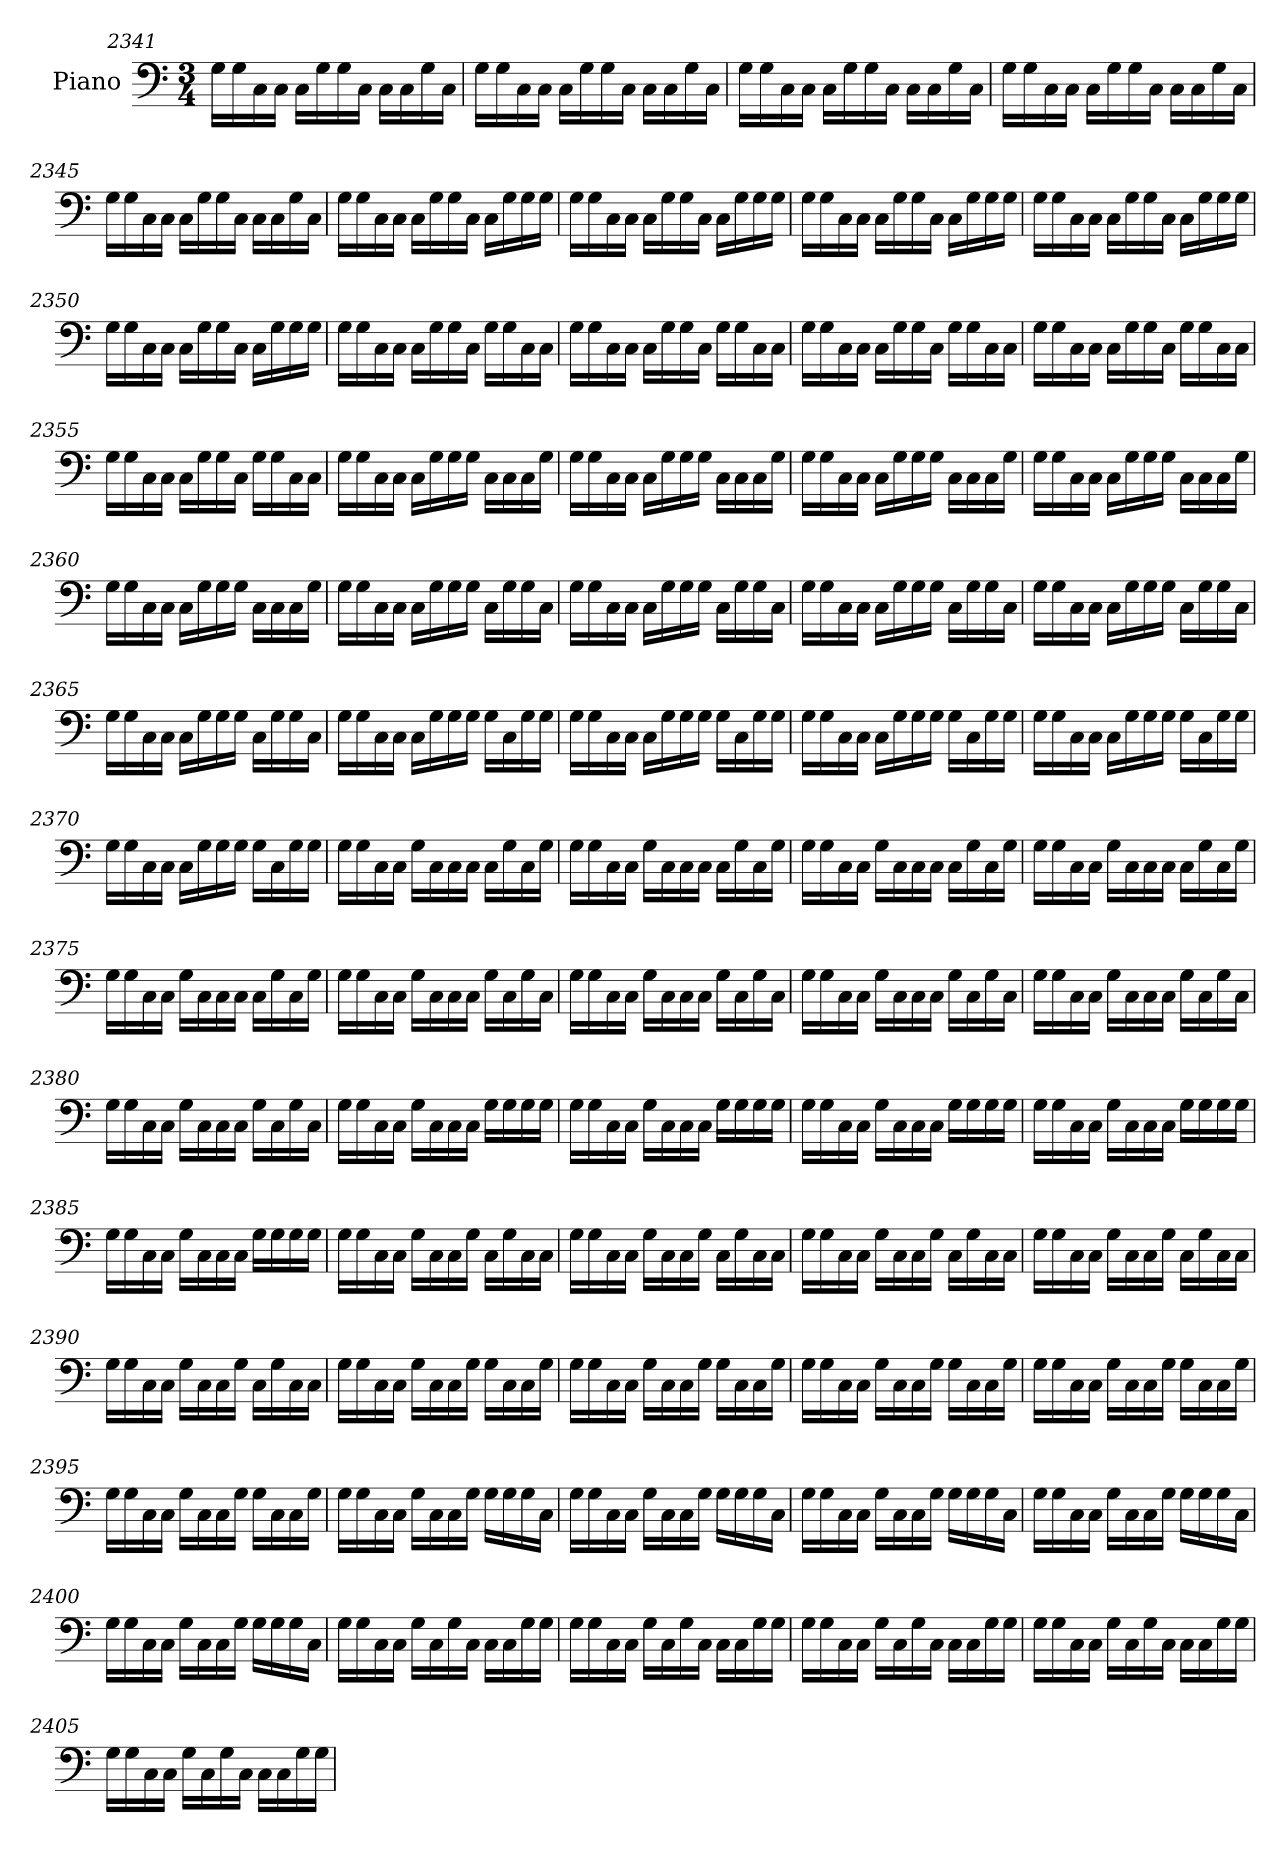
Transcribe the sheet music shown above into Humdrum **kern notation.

**kern
*part1
*staff1
*I"Piano
*I'Pno.
!!LO:LB:g=z
*clefF4
*k[]
*M3/4
=2341
16G\LL
16G\
16C\
16C\JJ
16C\LL
16G\
16G\
16C\JJ
16C\LL
16C\
16G\
16C\JJ
=2342
16G\LL
16G\
16C\
16C\JJ
16C\LL
16G\
16G\
16C\JJ
16C\LL
16C\
16G\
16C\JJ
=2343
16G\LL
16G\
16C\
16C\JJ
16C\LL
16G\
16G\
16C\JJ
16C\LL
16C\
16G\
16C\JJ
!!LO:LB:g=z
=2344
16G\LL
16G\
16C\
16C\JJ
16C\LL
16G\
16G\
16C\JJ
16C\LL
16C\
16G\
16C\JJ
=2345
16G\LL
16G\
16C\
16C\JJ
16C\LL
16G\
16G\
16C\JJ
16C\LL
16C\
16G\
16C\JJ
=2346
16G\LL
16G\
16C\
16C\JJ
16C\LL
16G\
16G\
16C\JJ
16C\LL
16G\
16G\
16G\JJ
!!LO:LB:g=z
=2347
16G\LL
16G\
16C\
16C\JJ
16C\LL
16G\
16G\
16C\JJ
16C\LL
16G\
16G\
16G\JJ
=2348
16G\LL
16G\
16C\
16C\JJ
16C\LL
16G\
16G\
16C\JJ
16C\LL
16G\
16G\
16G\JJ
=2349
16G\LL
16G\
16C\
16C\JJ
16C\LL
16G\
16G\
16C\JJ
16C\LL
16G\
16G\
16G\JJ
!!LO:PB:g=z
=2350
16G\LL
16G\
16C\
16C\JJ
16C\LL
16G\
16G\
16C\JJ
16C\LL
16G\
16G\
16G\JJ
=2351
16G\LL
16G\
16C\
16C\JJ
16C\LL
16G\
16G\
16C\JJ
16G\LL
16G\
16C\
16C\JJ
=2352
16G\LL
16G\
16C\
16C\JJ
16C\LL
16G\
16G\
16C\JJ
16G\LL
16G\
16C\
16C\JJ
!!LO:LB:g=z
=2353
16G\LL
16G\
16C\
16C\JJ
16C\LL
16G\
16G\
16C\JJ
16G\LL
16G\
16C\
16C\JJ
=2354
16G\LL
16G\
16C\
16C\JJ
16C\LL
16G\
16G\
16C\JJ
16G\LL
16G\
16C\
16C\JJ
=2355
16G\LL
16G\
16C\
16C\JJ
16C\LL
16G\
16G\
16C\JJ
16G\LL
16G\
16C\
16C\JJ
!!LO:LB:g=z
=2356
16G\LL
16G\
16C\
16C\JJ
16C\LL
16G\
16G\
16G\JJ
16C\LL
16C\
16C\
16G\JJ
=2357
16G\LL
16G\
16C\
16C\JJ
16C\LL
16G\
16G\
16G\JJ
16C\LL
16C\
16C\
16G\JJ
=2358
16G\LL
16G\
16C\
16C\JJ
16C\LL
16G\
16G\
16G\JJ
16C\LL
16C\
16C\
16G\JJ
!!LO:LB:g=z
=2359
16G\LL
16G\
16C\
16C\JJ
16C\LL
16G\
16G\
16G\JJ
16C\LL
16C\
16C\
16G\JJ
=2360
16G\LL
16G\
16C\
16C\JJ
16C\LL
16G\
16G\
16G\JJ
16C\LL
16C\
16C\
16G\JJ
=2361
16G\LL
16G\
16C\
16C\JJ
16C\LL
16G\
16G\
16G\JJ
16C\LL
16G\
16G\
16C\JJ
!!LO:LB:g=z
=2362
16G\LL
16G\
16C\
16C\JJ
16C\LL
16G\
16G\
16G\JJ
16C\LL
16G\
16G\
16C\JJ
=2363
16G\LL
16G\
16C\
16C\JJ
16C\LL
16G\
16G\
16G\JJ
16C\LL
16G\
16G\
16C\JJ
=2364
16G\LL
16G\
16C\
16C\JJ
16C\LL
16G\
16G\
16G\JJ
16C\LL
16G\
16G\
16C\JJ
!!LO:LB:g=z
=2365
16G\LL
16G\
16C\
16C\JJ
16C\LL
16G\
16G\
16G\JJ
16C\LL
16G\
16G\
16C\JJ
=2366
16G\LL
16G\
16C\
16C\JJ
16C\LL
16G\
16G\
16G\JJ
16G\LL
16C\
16G\
16G\JJ
=2367
16G\LL
16G\
16C\
16C\JJ
16C\LL
16G\
16G\
16G\JJ
16G\LL
16C\
16G\
16G\JJ
!!LO:LB:g=z
=2368
16G\LL
16G\
16C\
16C\JJ
16C\LL
16G\
16G\
16G\JJ
16G\LL
16C\
16G\
16G\JJ
=2369
16G\LL
16G\
16C\
16C\JJ
16C\LL
16G\
16G\
16G\JJ
16G\LL
16C\
16G\
16G\JJ
=2370
16G\LL
16G\
16C\
16C\JJ
16C\LL
16G\
16G\
16G\JJ
16G\LL
16C\
16G\
16G\JJ
!!LO:LB:g=z
=2371
16G\LL
16G\
16C\
16C\JJ
16G\LL
16C\
16C\
16C\JJ
16C\LL
16G\
16C\
16G\JJ
=2372
16G\LL
16G\
16C\
16C\JJ
16G\LL
16C\
16C\
16C\JJ
16C\LL
16G\
16C\
16G\JJ
=2373
16G\LL
16G\
16C\
16C\JJ
16G\LL
16C\
16C\
16C\JJ
16C\LL
16G\
16C\
16G\JJ
!!LO:LB:g=z
=2374
16G\LL
16G\
16C\
16C\JJ
16G\LL
16C\
16C\
16C\JJ
16C\LL
16G\
16C\
16G\JJ
=2375
16G\LL
16G\
16C\
16C\JJ
16G\LL
16C\
16C\
16C\JJ
16C\LL
16G\
16C\
16G\JJ
=2376
16G\LL
16G\
16C\
16C\JJ
16G\LL
16C\
16C\
16C\JJ
16G\LL
16C\
16G\
16C\JJ
!!LO:LB:g=z
=2377
16G\LL
16G\
16C\
16C\JJ
16G\LL
16C\
16C\
16C\JJ
16G\LL
16C\
16G\
16C\JJ
=2378
16G\LL
16G\
16C\
16C\JJ
16G\LL
16C\
16C\
16C\JJ
16G\LL
16C\
16G\
16C\JJ
=2379
16G\LL
16G\
16C\
16C\JJ
16G\LL
16C\
16C\
16C\JJ
16G\LL
16C\
16G\
16C\JJ
!!LO:LB:g=z
=2380
16G\LL
16G\
16C\
16C\JJ
16G\LL
16C\
16C\
16C\JJ
16G\LL
16C\
16G\
16C\JJ
=2381
16G\LL
16G\
16C\
16C\JJ
16G\LL
16C\
16C\
16C\JJ
16G\LL
16G\
16G\
16G\JJ
=2382
16G\LL
16G\
16C\
16C\JJ
16G\LL
16C\
16C\
16C\JJ
16G\LL
16G\
16G\
16G\JJ
!!LO:PB:g=z
=2383
16G\LL
16G\
16C\
16C\JJ
16G\LL
16C\
16C\
16C\JJ
16G\LL
16G\
16G\
16G\JJ
=2384
16G\LL
16G\
16C\
16C\JJ
16G\LL
16C\
16C\
16C\JJ
16G\LL
16G\
16G\
16G\JJ
=2385
16G\LL
16G\
16C\
16C\JJ
16G\LL
16C\
16C\
16C\JJ
16G\LL
16G\
16G\
16G\JJ
!!LO:LB:g=z
=2386
16G\LL
16G\
16C\
16C\JJ
16G\LL
16C\
16C\
16G\JJ
16C\LL
16G\
16C\
16C\JJ
=2387
16G\LL
16G\
16C\
16C\JJ
16G\LL
16C\
16C\
16G\JJ
16C\LL
16G\
16C\
16C\JJ
=2388
16G\LL
16G\
16C\
16C\JJ
16G\LL
16C\
16C\
16G\JJ
16C\LL
16G\
16C\
16C\JJ
!!LO:LB:g=z
=2389
16G\LL
16G\
16C\
16C\JJ
16G\LL
16C\
16C\
16G\JJ
16C\LL
16G\
16C\
16C\JJ
=2390
16G\LL
16G\
16C\
16C\JJ
16G\LL
16C\
16C\
16G\JJ
16C\LL
16G\
16C\
16C\JJ
=2391
16G\LL
16G\
16C\
16C\JJ
16G\LL
16C\
16C\
16G\JJ
16G\LL
16C\
16C\
16G\JJ
!!LO:LB:g=z
=2392
16G\LL
16G\
16C\
16C\JJ
16G\LL
16C\
16C\
16G\JJ
16G\LL
16C\
16C\
16G\JJ
=2393
16G\LL
16G\
16C\
16C\JJ
16G\LL
16C\
16C\
16G\JJ
16G\LL
16C\
16C\
16G\JJ
=2394
16G\LL
16G\
16C\
16C\JJ
16G\LL
16C\
16C\
16G\JJ
16G\LL
16C\
16C\
16G\JJ
!!LO:LB:g=z
=2395
16G\LL
16G\
16C\
16C\JJ
16G\LL
16C\
16C\
16G\JJ
16G\LL
16C\
16C\
16G\JJ
=2396
16G\LL
16G\
16C\
16C\JJ
16G\LL
16C\
16C\
16G\JJ
16G\LL
16G\
16G\
16C\JJ
=2397
16G\LL
16G\
16C\
16C\JJ
16G\LL
16C\
16C\
16G\JJ
16G\LL
16G\
16G\
16C\JJ
!!LO:LB:g=z
=2398
16G\LL
16G\
16C\
16C\JJ
16G\LL
16C\
16C\
16G\JJ
16G\LL
16G\
16G\
16C\JJ
=2399
16G\LL
16G\
16C\
16C\JJ
16G\LL
16C\
16C\
16G\JJ
16G\LL
16G\
16G\
16C\JJ
=2400
16G\LL
16G\
16C\
16C\JJ
16G\LL
16C\
16C\
16G\JJ
16G\LL
16G\
16G\
16C\JJ
!!LO:LB:g=z
=2401
16G\LL
16G\
16C\
16C\JJ
16G\LL
16C\
16G\
16C\JJ
16C\LL
16C\
16G\
16G\JJ
=2402
16G\LL
16G\
16C\
16C\JJ
16G\LL
16C\
16G\
16C\JJ
16C\LL
16C\
16G\
16G\JJ
=2403
16G\LL
16G\
16C\
16C\JJ
16G\LL
16C\
16G\
16C\JJ
16C\LL
16C\
16G\
16G\JJ
!!LO:LB:g=z
=2404
16G\LL
16G\
16C\
16C\JJ
16G\LL
16C\
16G\
16C\JJ
16C\LL
16C\
16G\
16G\JJ
=2405
16G\LL
16G\
16C\
16C\JJ
16G\LL
16C\
16G\
16C\JJ
16C\LL
16C\
16G\
16G\JJ
=
*-
